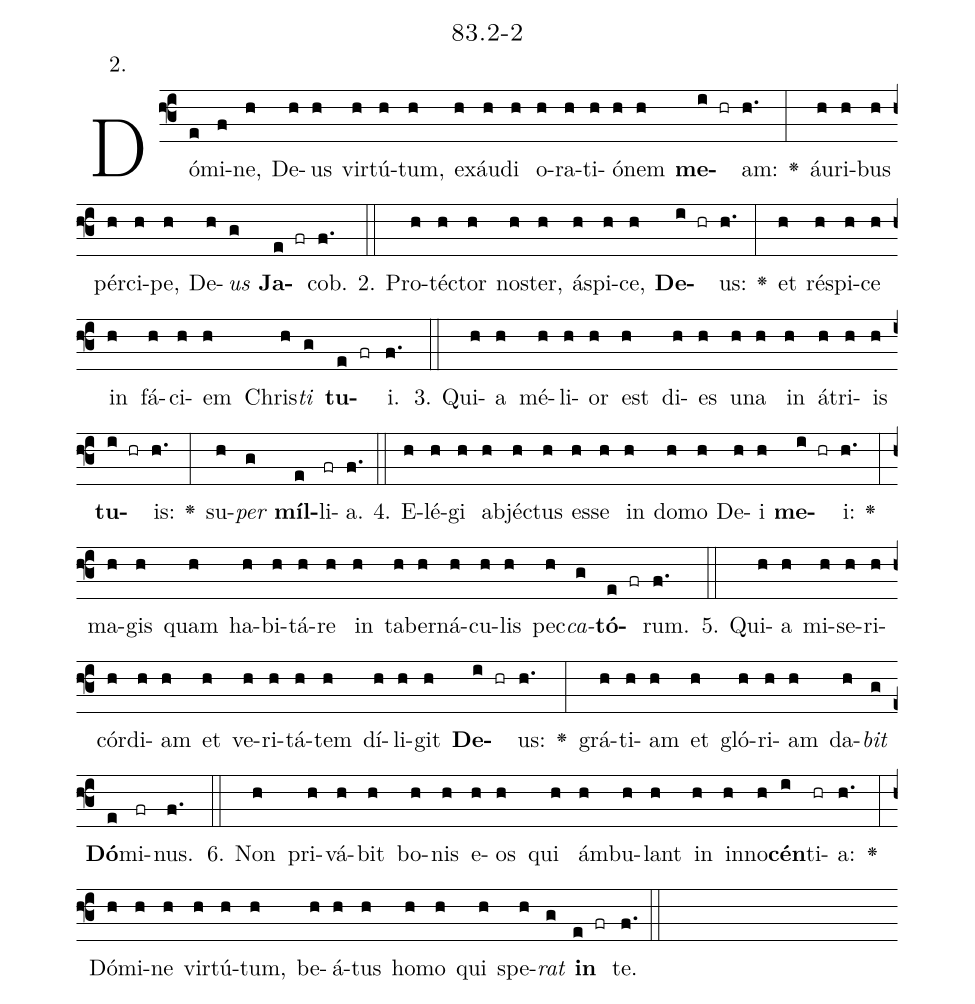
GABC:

name: 83.2-2;
annotation: 2.;
%%
(f3)Dó(e)mi(f)ne,(h) De(h)us(h) vir(h)tú(h)tum,(h) ex(h)áu(h)di(h) o(h)ra(h)ti(h)ó(h)nem(h) <b>me</b>(i hr)am:(h.) <v>\greheightstar</v>(:) áu(h)ri(h)bus(h) pér(h)ci(h)pe,(h) De(h)<i>us</i>(g) <b>Ja</b>(e fr)cob.(f.) (::)
2. Pro(h)téc(h)tor(h) nos(h)ter,(h) á(h)spi(h)ce,(h) <b>De</b>(i hr)us:(h.) <v>\greheightstar</v>(:) et(h) ré(h)spi(h)ce(h) in(h) fá(h)ci(h)em(h) Chris(h)<i>ti</i>(g) <b>tu</b>(e fr)i.(f.) (::)
3. Qui(h)a(h) mé(h)li(h)or(h) est(h) di(h)es(h) u(h)na(h) in(h) á(h)tri(h)is(h) <b>tu</b>(i hr)is:(h.) <v>\greheightstar</v>(:) su(h)<i>per</i>(g) <b>míl</b>(e)li(fr)a.(f.) (::)
4. E(h)lé(h)gi(h) ab(h)jéc(h)tus(h) es(h)se(h) in(h) do(h)mo(h) De(h)i(h) <b>me</b>(i hr)i:(h.) <v>\greheightstar</v>(:) ma(h)gis(h) quam(h) ha(h)bi(h)tá(h)re(h) in(h) ta(h)ber(h)ná(h)cu(h)lis(h) pec(h)<i>ca</i>(g)<b>tó</b>(e fr)rum.(f.) (::)
5. Qui(h)a(h) mi(h)se(h)ri(h)cór(h)di(h)am(h) et(h) ve(h)ri(h)tá(h)tem(h) dí(h)li(h)git(h) <b>De</b>(i hr)us:(h.) <v>\greheightstar</v>(:) grá(h)ti(h)am(h) et(h) gló(h)ri(h)am(h) da(h)<i>bit</i>(g) <b>Dó</b>(e)mi(fr)nus.(f.) (::)
6. Non(h) pri(h)vá(h)bit(h) bo(h)nis(h) e(h)os(h) qui(h) ám(h)bu(h)lant(h) in(h) in(h)no(h)<b>cén</b>(i)ti(hr)a:(h.) <v>\greheightstar</v>(:) Dó(h)mi(h)ne(h) vir(h)tú(h)tum,(h) be(h)á(h)tus(h) ho(h)mo(h) qui(h) spe(h)<i>rat</i>(g) <b>in</b>(e fr) te.(f.) (::)
